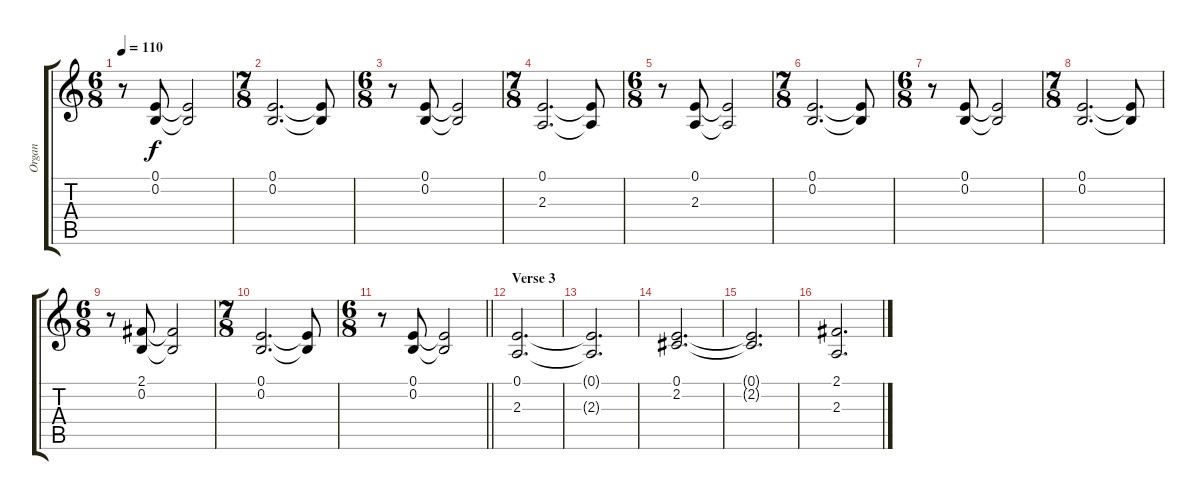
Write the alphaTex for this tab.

\track ("Organ" "Organ") {instrument drawbarorgan}
\staff {score tabs}
\tuning (E4 B3 G3 D3 A2 E2) {hide}
\ts (6 8)
\tempo 110
\clef g2
\ks c
r.8{dy f} (0.1 0.2).8 (0.1{t} 0.2{t}).2 |
\ts (7 8)
(0.1 0.2).2{d} (0.1{t} 0.2{t}).8 |
\ts (6 8)
r.8 (0.1 0.2).8 (0.1{t} 0.2{t}).2 |
\ts (7 8)
(0.1 2.3).2{d} (0.1{t} 2.3{t}).8 |
\ts (6 8)
r.8 (0.1 2.3).8 (0.1{t} 2.3{t}).2 |
\ts (7 8)
(0.1 0.2).2{d} (0.1{t} 0.2{t}).8 |
\ts (6 8)
r.8 (0.1 0.2).8 (0.1{t} 0.2{t}).2 |
\ts (7 8)
(0.1 0.2).2{d} (0.1{t} 0.2{t}).8 |
\ts (6 8)
r.8 (2.1 0.2).8 (2.1{t} 0.2{t}).2 |
\ts (7 8)
(0.1 0.2).2{d} (0.1{t} 0.2{t}).8 |
\ts (6 8)
\barLineRight lightlight
r.8 (0.1 0.2).8 (0.1{t} 0.2{t}).2 |
\section ("" "Verse 3")
(0.1 2.3).2{d} |
(0.1{t} 2.3{t}).2{d} |
(0.1 2.2).2{d} |
(0.1{t} 2.2{t}).2{d} |
(2.1 2.3).2{d}
